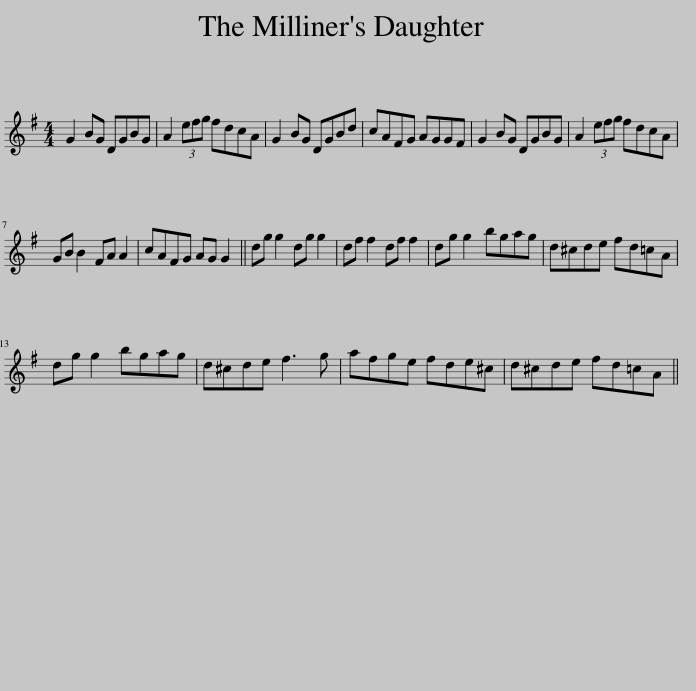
X:1
L:1/8
M:4/4
I:linebreak $
K:G
V:1 treble
V:1
 G2 BG DGBG | A2 (3efg fdcA | G2 BG DGBd | cAFG AGGF | G2 BG DGBG | %5
 A2 (3efg fdcA |$ GB B2 FA A2 | cAFG AG G2 || dg g2 dg g2 | df f2 df f2 | %10
 dg g2 bgag | d^cde fd=cA |$ dg g2 bgag | d^cde f3 g | afge fde^c | %15
 d^cde fd=cA || %16
